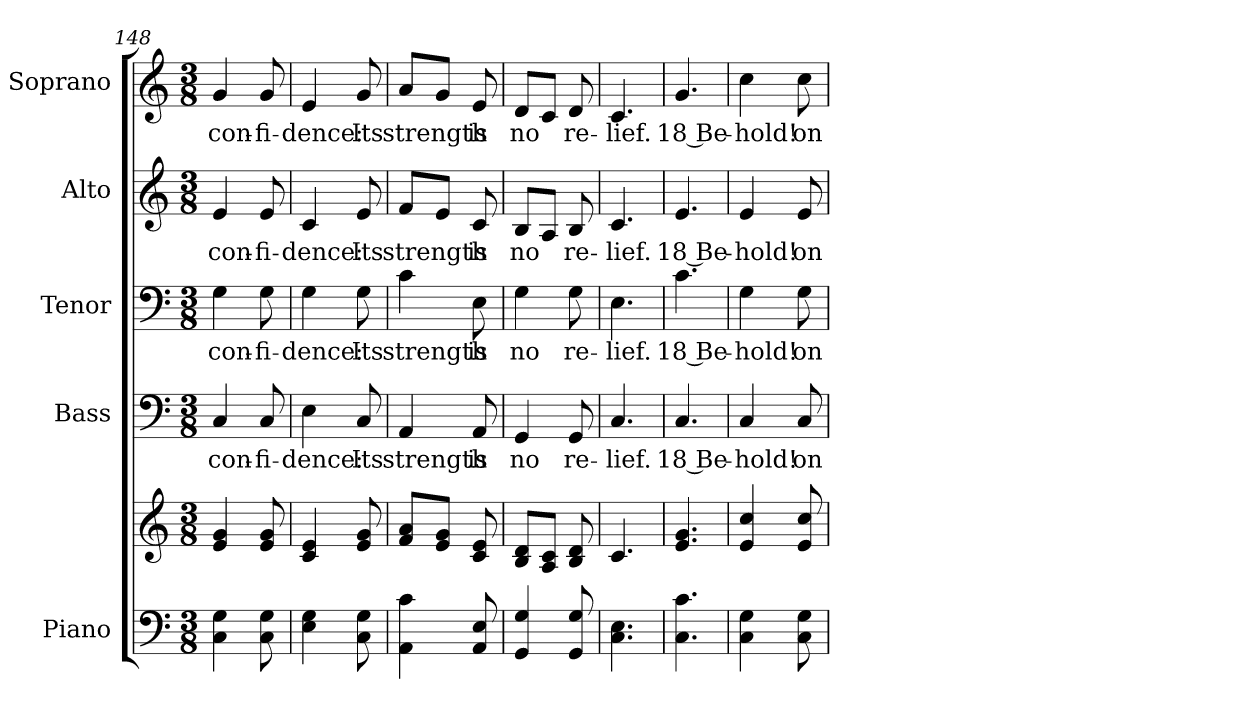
**kern	**kern	**kern	**text	**kern	**text	**kern	**text	**kern	**text
*part5	*part5	*part4	*part4	*part3	*part3	*part2	*part2	*part1	*part1
*staff6	*staff5	*staff4	*staff4	*staff3	*staff3	*staff2	*staff2	*staff1	*staff1
*I"Piano	*	*I"Bass	*	*I"Tenor	*	*I"Alto	*	*I"Soprano	*
*I'Pno.	*	*I'B.	*	*I'T.	*	*I'A.	*	*I'S.	*
!!LO:LB:g=z
*clefF4	*clefG2	*clefF4	*	*clefF4	*	*clefG2	*	*clefG2	*
*k[]	*k[]	*k[]	*	*k[]	*	*k[]	*	*k[]	*
*C:	*C:	*C:	*	*C:	*	*C:	*	*C:	*
*M3/8	*M3/8	*M3/8	*	*M3/8	*	*M3/8	*	*M3/8	*
=148	=148	=148	=148	=148	=148	=148	=148	=148	=148
!	!	!	!LO:LY:b:color=#000000	!	!	!	!	!	!
!	!	!	!	!	!LO:LY:b:color=#000000	!	!	!	!
!	!	!	!	!	!	!	!LO:LY:b:color=#000000	!	!
!	!	!	!	!	!	!	!	!	!LO:LY:b:color=#000000
4Ci\ 4Gi	4ei/ 4gi	4Ci/	con-	4Gi\	con-	4ei/	con-	4gi/	con-
!	!	!	!LO:LY:b:color=#000000	!	!	!	!	!	!
!	!	!	!	!	!LO:LY:b:color=#000000	!	!	!	!
!	!	!	!	!	!	!	!LO:LY:b:color=#000000	!	!
!	!	!	!	!	!	!	!	!	!LO:LY:b:color=#000000
8Ci\ 8Gi	8ei/ 8gi	8Ci/	-fi-	8Gi\	-fi-	8ei/	-fi-	8gi/	-fi-
=149	=149	=149	=149	=149	=149	=149	=149	=149	=149
!	!	!	!LO:LY:b:color=#000000	!	!	!	!	!	!
!	!	!	!	!	!LO:LY:b:color=#000000	!	!	!	!
!	!	!	!	!	!	!	!LO:LY:b:color=#000000	!	!
!	!	!	!	!	!	!	!	!	!LO:LY:b:color=#000000
4Ei\ 4Gi	4ci/ 4ei	4Ei\	-dence:	4Gi\	-dence:	4ci/	-dence:	4ei/	-dence:
!	!	!	!LO:LY:b:color=#000000	!	!	!	!	!	!
!	!	!	!	!	!LO:LY:b:color=#000000	!	!	!	!
!	!	!	!	!	!	!	!LO:LY:b:color=#000000	!	!
!	!	!	!	!	!	!	!	!	!LO:LY:b:color=#000000
8Ci\ 8Gi	8ei/ 8gi	8Ci/	Its	8Gi\	Its	8ei/	Its	8gi/	Its
=150	=150	=150	=150	=150	=150	=150	=150	=150	=150
!	!	!	!LO:LY:b:color=#000000	!	!	!	!	!	!
!	!	!	!	!	!LO:LY:b:color=#000000	!	!	!	!
!	!	!	!	!	!	!	!LO:LY:b:color=#000000	!	!
!	!	!	!	!	!	!	!	!	!LO:LY:b:color=#000000
4AAi\ 4ci	8fi/ 8aiL	4AAi/	strength	4ci\	strength	8fi/L	strength	8ai/L	strength
.	8ei/ 8giJ	.	.	.	.	8ei/J	.	8gi/J	.
!	!	!	!LO:LY:b:color=#000000	!	!	!	!	!	!
!	!	!	!	!	!LO:LY:b:color=#000000	!	!	!	!
!	!	!	!	!	!	!	!LO:LY:b:color=#000000	!	!
!	!	!	!	!	!	!	!	!	!LO:LY:b:color=#000000
8AAi/ 8Ei	8ci/ 8ei	8AAi/	is	8Ei\	is	8ci/	is	8ei/	is
=151	=151	=151	=151	=151	=151	=151	=151	=151	=151
!	!	!	!LO:LY:b:color=#000000	!	!	!	!	!	!
!	!	!	!	!	!LO:LY:b:color=#000000	!	!	!	!
!	!	!	!	!	!	!	!LO:LY:b:color=#000000	!	!
!	!	!	!	!	!	!	!	!	!LO:LY:b:color=#000000
4GGi/ 4Gi	8Bi/ 8diL	4GGi/	no	4Gi\	no	8Bi/L	no	8di/L	no
.	8Ai/ 8ciJ	.	.	.	.	8Ai/J	.	8ci/J	.
!	!	!	!LO:LY:b:color=#000000	!	!	!	!	!	!
!	!	!	!	!	!LO:LY:b:color=#000000	!	!	!	!
!	!	!	!	!	!	!	!LO:LY:b:color=#000000	!	!
!	!	!	!	!	!	!	!	!	!LO:LY:b:color=#000000
8GGi/ 8Gi	8Bi/ 8di	8GGi/	re-	8Gi\	re-	8Bi/	re-	8di/	re-
=152	=152	=152	=152	=152	=152	=152	=152	=152	=152
!	!	!	!LO:LY:b:color=#000000	!	!	!	!	!	!
!	!	!	!	!	!LO:LY:b:color=#000000	!	!	!	!
!	!	!	!	!	!	!	!LO:LY:b:color=#000000	!	!
!	!	!	!	!	!	!	!	!	!LO:LY:b:color=#000000
4.Ci\ 4.Ei	4.ci/	4.Ci/	-lief.	4.Ei\	-lief.	4.ci/	-lief.	4.ci/	-lief.
=153	=153	=153	=153	=153	=153	=153	=153	=153	=153
!	!	!	!LO:LY:b:color=#000000	!	!	!	!	!	!
!	!	!	!	!	!LO:LY:b:color=#000000	!	!	!	!
!	!	!	!	!	!	!	!LO:LY:b:color=#000000	!	!
!	!	!	!	!	!	!	!	!	!LO:LY:b:color=#000000
4.Ci\ 4.ci	4.ei/ 4.gi	4.Ci/	18 Be-	4.ci\	18 Be-	4.ei/	18 Be-	4.gi/	18 Be-
=154	=154	=154	=154	=154	=154	=154	=154	=154	=154
!	!	!	!LO:LY:b:color=#000000	!	!	!	!	!	!
!	!	!	!	!	!LO:LY:b:color=#000000	!	!	!	!
!	!	!	!	!	!	!	!LO:LY:b:color=#000000	!	!
!	!	!	!	!	!	!	!	!	!LO:LY:b:color=#000000
4Ci\ 4Gi	4ei/ 4cci	4Ci/	-hold!	4Gi\	-hold!	4ei/	-hold!	4cci\	-hold!
!	!	!	!LO:LY:b:color=#000000	!	!	!	!	!	!
!	!	!	!	!	!LO:LY:b:color=#000000	!	!	!	!
!	!	!	!	!	!	!	!LO:LY:b:color=#000000	!	!
!	!	!	!	!	!	!	!	!	!LO:LY:b:color=#000000
8Ci\ 8Gi	8ei/ 8cci	8Ci/	on	8Gi\	on	8ei/	on	8cci\	on
=	=	=	=	=	=	=	=	=	=
*-	*-	*-	*-	*-	*-	*-	*-	*-	*-
